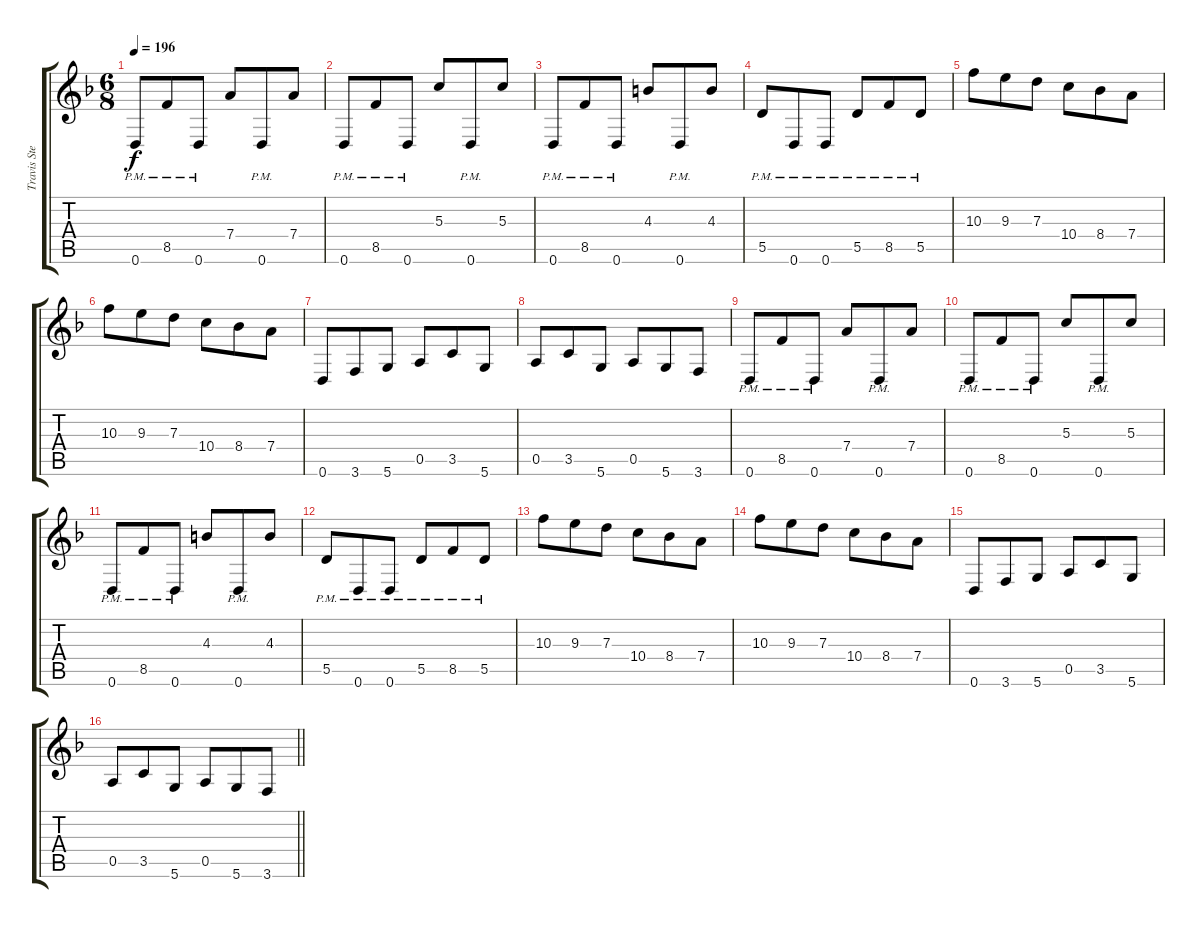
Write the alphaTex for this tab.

\track ("Travis Stever - Guitar" "Travis Ste") {instrument distortionguitar}
\staff {score tabs}
\tuning (E4 B3 G3 D3 A2 D2) {hide}
\ts (6 8)
\tempo 196
\clef g2
\ks f
0.6{pm}.8{dy f} 8.5{pm}.8 0.6{pm}.8 7.4.8 0.6{pm}.8 7.4.8 |
0.6{pm}.8 8.5{pm}.8 0.6{pm}.8 5.3.8 0.6{pm}.8 5.3.8 |
0.6{pm}.8 8.5{pm}.8 0.6{pm}.8 4.3.8 0.6{pm}.8 4.3.8 |
5.5{pm}.8 0.6{pm}.8 0.6{pm}.8 5.5{pm}.8 8.5{pm}.8 5.5{pm}.8 |
10.3.8 9.3.8 7.3.8 10.4.8 8.4.8 7.4.8 |
10.3.8 9.3.8 7.3.8 10.4.8 8.4.8 7.4.8 |
0.6.8 3.6.8 5.6.8 0.5.8 3.5.8 5.6.8 |
0.5.8 3.5.8 5.6.8 0.5.8 5.6.8 3.6.8 |
0.6{pm}.8 8.5{pm}.8 0.6{pm}.8 7.4.8 0.6{pm}.8 7.4.8 |
0.6{pm}.8 8.5{pm}.8 0.6{pm}.8 5.3.8 0.6{pm}.8 5.3.8 |
0.6{pm}.8 8.5{pm}.8 0.6{pm}.8 4.3.8 0.6{pm}.8 4.3.8 |
5.5{pm}.8 0.6{pm}.8 0.6{pm}.8 5.5{pm}.8 8.5{pm}.8 5.5{pm}.8 |
10.3.8 9.3.8 7.3.8 10.4.8 8.4.8 7.4.8 |
10.3.8 9.3.8 7.3.8 10.4.8 8.4.8 7.4.8 |
0.6.8 3.6.8 5.6.8 0.5.8 3.5.8 5.6.8 |
\barLineRight lightlight
0.5.8 3.5.8 5.6.8 0.5.8 5.6.8 3.6.8
